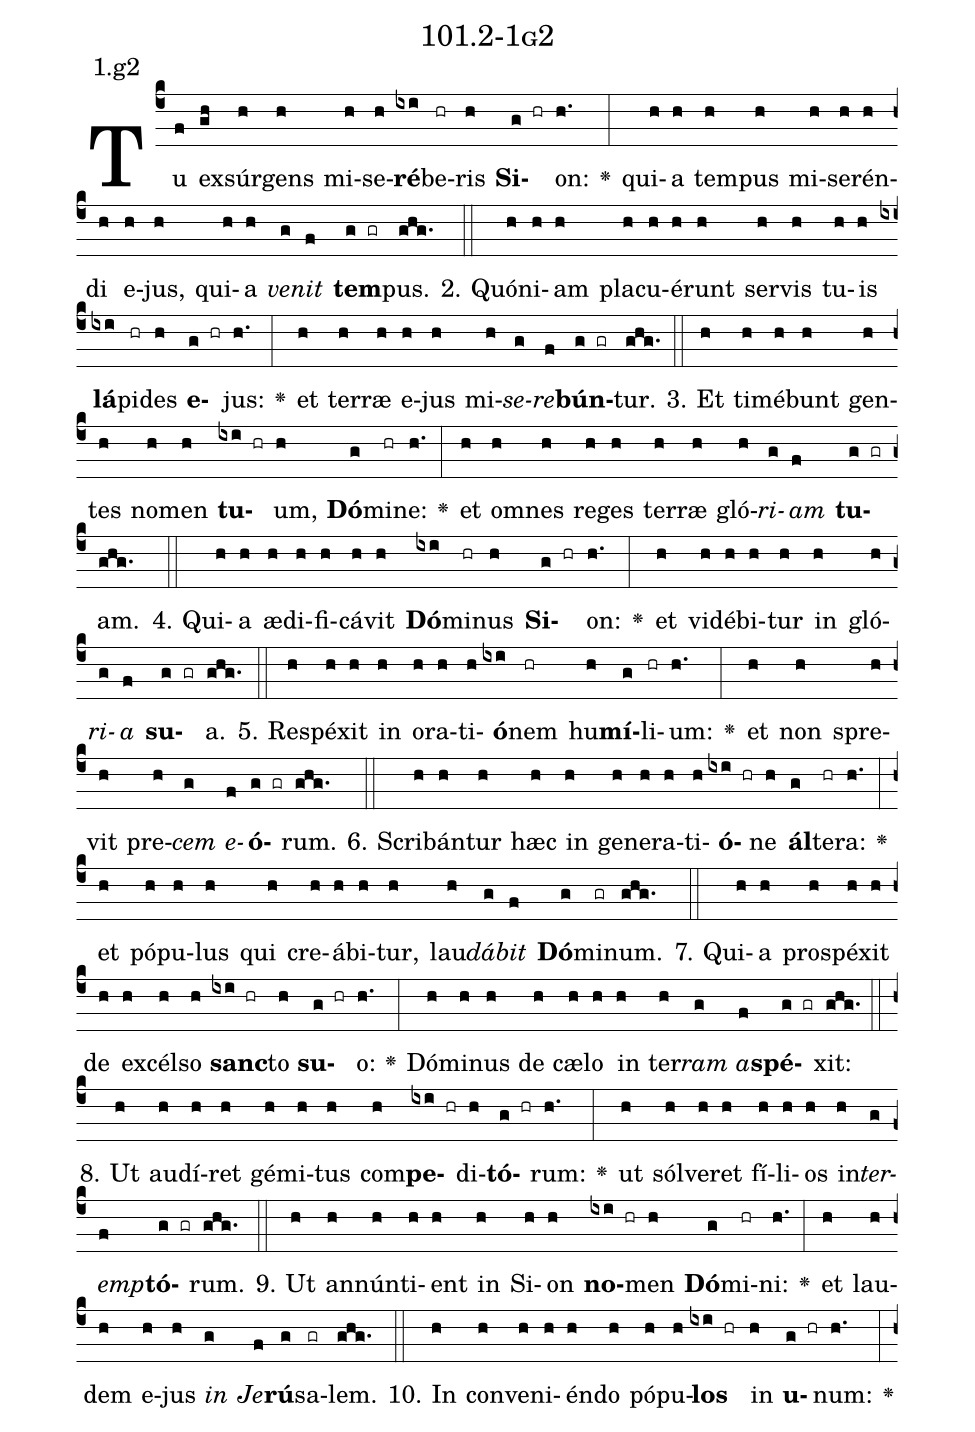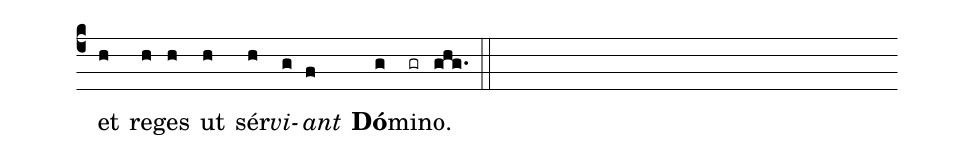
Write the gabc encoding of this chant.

name: 101.2-1g2;
annotation: 1.g2;
%%
(c4)Tu(f) ex(gh)súr(h)gens(h) mi(h)se(h)<b>ré</b>(ixi)be(hr)ris(h) <b>Si</b>(g hr)on:(h.) <v>\greheightstar</v>(:) qui(h)a(h) tem(h)pus(h) mi(h)se(h)rén(h)di(h) e(h)jus,(h) qui(h)a(h) <i>ve</i>(g)<i>nit</i>(f) <b>tem</b>(g gr)pus.(ghg.) (::)
2. Quón(h)i(h)am(h) pla(h)cu(h)é(h)runt(h) ser(h)vis(h) tu(h)is(h) <b>lá</b>(ixi)pi(hr)des(h) <b>e</b>(g hr)jus:(h.) <v>\greheightstar</v>(:) et(h) ter(h)ræ(h) e(h)jus(h) mi(h)<i>se</i>(g)<i>re</i>(f)<b>bún</b>(g gr)tur.(ghg.) (::)
3. Et(h) ti(h)mé(h)bunt(h) gen(h)tes(h) no(h)men(h) <b>tu</b>(ixi hr)um,(h) <b>Dó</b>(g)mi(hr)ne:(h.) <v>\greheightstar</v>(:) et(h) om(h)nes(h) re(h)ges(h) ter(h)ræ(h) gló(h)<i>ri</i>(g)<i>am</i>(f) <b>tu</b>(g gr)am.(ghg.) (::)
4. Qui(h)a(h) æ(h)di(h)fi(h)cá(h)vit(h) <b>Dó</b>(ixi)mi(hr)nus(h) <b>Si</b>(g hr)on:(h.) <v>\greheightstar</v>(:) et(h) vi(h)dé(h)bi(h)tur(h) in(h) gló(h)<i>ri</i>(g)<i>a</i>(f) <b>su</b>(g gr)a.(ghg.) (::)
5. Re(h)spé(h)xit(h) in(h) o(h)ra(h)ti(h)<b>ó</b>(ixi)nem(hr) hu(h)<b>mí</b>(g)li(hr)um:(h.) <v>\greheightstar</v>(:) et(h) non(h) spre(h)vit(h) pre(h)<i>cem</i>(g) <i>e</i>(f)<b>ó</b>(g gr)rum.(ghg.) (::)
6. Scri(h)bán(h)tur(h) hæc(h) in(h) ge(h)ne(h)ra(h)ti(h)<b>ó</b>(ixi hr)ne(h) <b>ál</b>(g)te(hr)ra:(h.) <v>\greheightstar</v>(:) et(h) pó(h)pu(h)lus(h) qui(h) cre(h)á(h)bi(h)tur,(h) lau(h)<i>dá</i>(g)<i>bit</i>(f) <b>Dó</b>(g)mi(gr)num.(ghg.) (::)
7. Qui(h)a(h) pro(h)spé(h)xit(h) de(h) ex(h)cél(h)so(h) <b>sanc</b>(ixi hr)to(h) <b>su</b>(g hr)o:(h.) <v>\greheightstar</v>(:) Dó(h)mi(h)nus(h) de(h) cæ(h)lo(h) in(h) ter(h)<i>ram</i>(g) <i>a</i>(f)<b>spé</b>(g gr)xit:(ghg.) (::)
8. Ut(h) au(h)dí(h)ret(h) gé(h)mi(h)tus(h) com(h)<b>pe</b>(ixi hr)di(h)<b>tó</b>(g hr)rum:(h.) <v>\greheightstar</v>(:) ut(h) sól(h)ve(h)ret(h) fí(h)li(h)os(h) in(h)<i>ter</i>(g)<i>emp</i>(f)<b>tó</b>(g gr)rum.(ghg.) (::)
9. Ut(h) an(h)nún(h)ti(h)ent(h) in(h) Si(h)on(h) <b>no</b>(ixi hr)men(h) <b>Dó</b>(g)mi(hr)ni:(h.) <v>\greheightstar</v>(:) et(h) lau(h)dem(h) e(h)jus(h) <i>in</i>(g) <i>Je</i>(f)<b>rú</b>(g)sa(gr)lem.(ghg.) (::)
10. In(h) con(h)ve(h)ni(h)én(h)do(h) pó(h)pu(h)<b>los</b>(ixi hr) in(h) <b>u</b>(g hr)num:(h.) <v>\greheightstar</v>(:) et(h) re(h)ges(h) ut(h) sér(h)<i>vi</i>(g)<i>ant</i>(f) <b>Dó</b>(g)mi(gr)no.(ghg.) (::)
